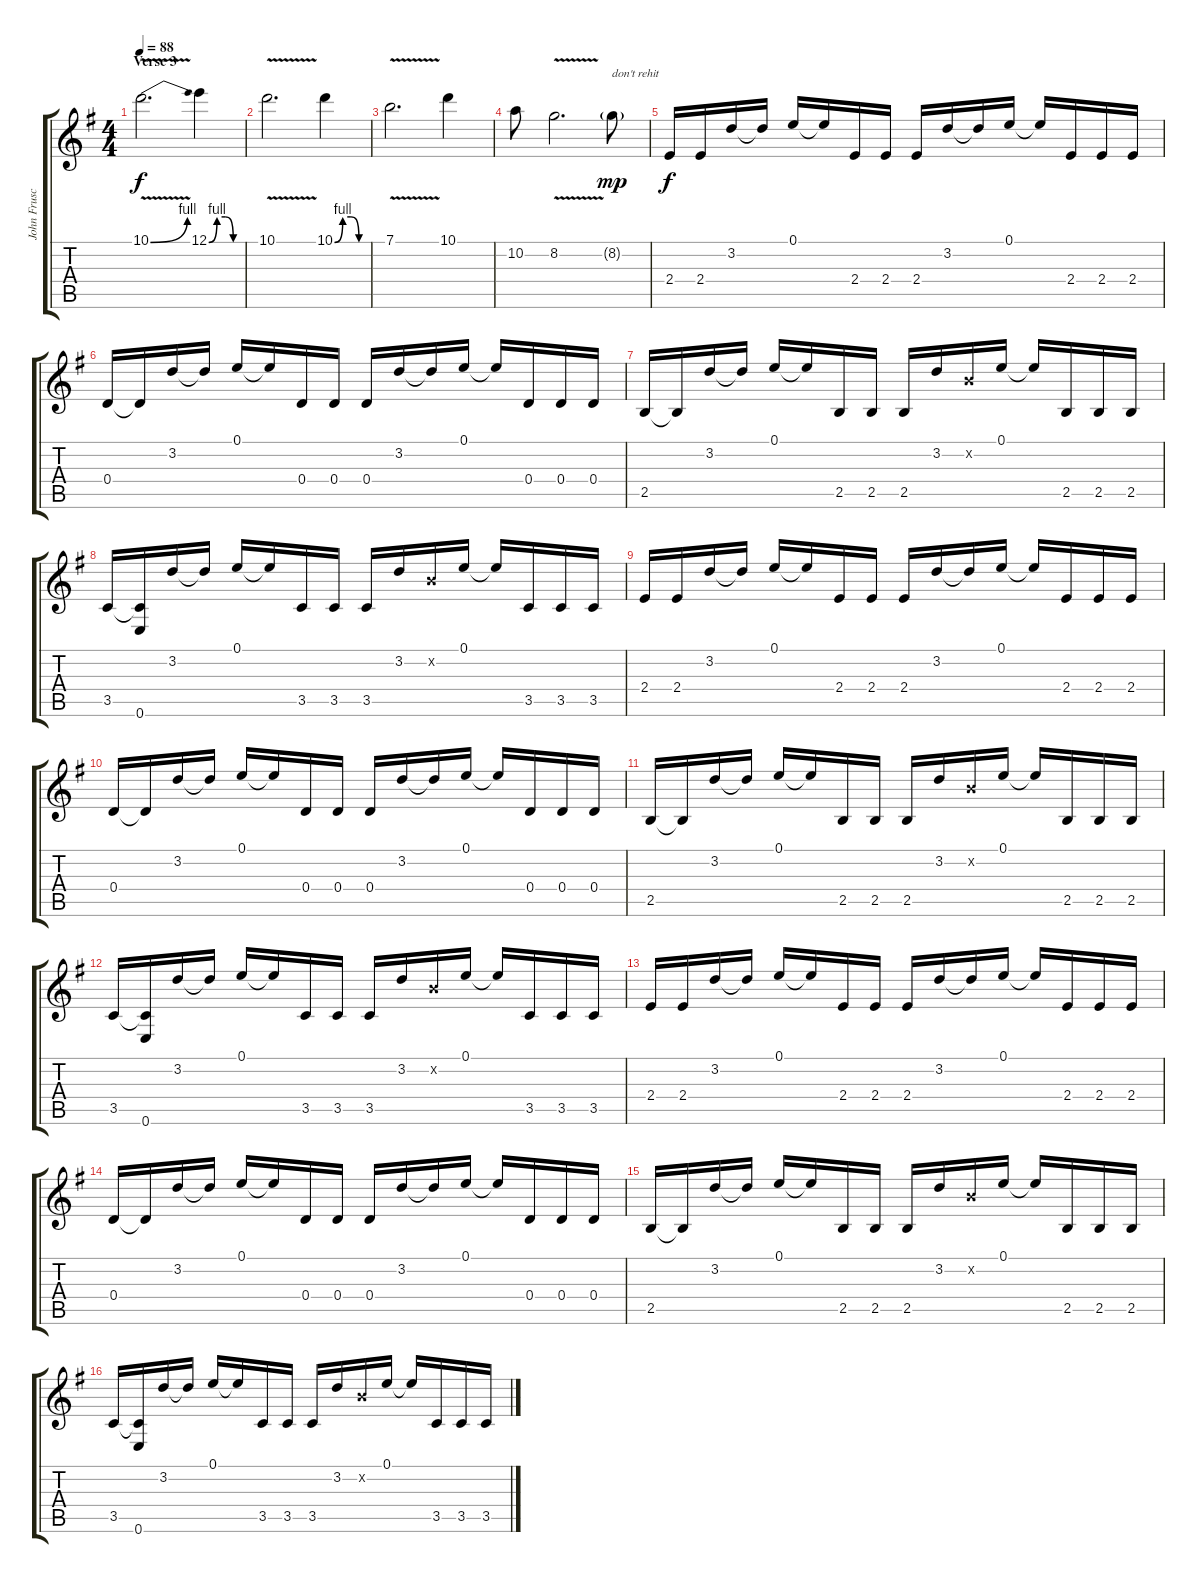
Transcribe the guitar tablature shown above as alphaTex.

\track ("John Frusciante (Guitar)" "John Frusc") {instrument electricguitarclean}
\staff {score tabs}
\tuning (E4 B3 G3 D3 A2 E2) {hide}
\ts (4 4)
\section ("" "Verse 3")
\tempo 88
\clef g2
\ks g
10.1{be (bend 0 0 60 4) v}.2{d dy f} 12.1{be (custom 0 0 15 4 30 4 45 0 60 0)}.4 |
10.1{v}.2{d} 10.1{be (custom 0 0 15 4 30 4 45 0 60 0)}.4 |
7.1{v}.2{d} 10.1.4 |
10.2.8 8.2{v}.2{d} 8.2{g}.8{txt "don't rehit" dy mp} |
2.4.16{dy f instrument electricguitarclean} 2.4.16 3.2.16 3.2{t}.16 0.1.16 0.1{t}.16 2.4.16 2.4.16 2.4.16 3.2.16 3.2{t}.16 0.1.16 0.1{t}.16 2.4.16 2.4.16 2.4.16 |
0.4.16 0.4{t}.16 3.2.16 3.2{t}.16 0.1.16 0.1{t}.16 0.4.16 0.4.16 0.4.16 3.2.16 3.2{t}.16 0.1.16 0.1{t}.16 0.4.16 0.4.16 0.4.16 |
2.5.16 2.5{t}.16 3.2.16 3.2{t}.16 0.1.16 0.1{t}.16 2.5.16 2.5.16 2.5.16 3.2.16 0.2{x}.16 0.1.16 0.1{t}.16 2.5.16 2.5.16 2.5.16 |
3.5.16 (3.5{t} 0.6).16 3.2.16 3.2{t}.16 0.1.16 0.1{t}.16 3.5.16 3.5.16 3.5.16 3.2.16 0.2{x}.16 0.1.16 0.1{t}.16 3.5.16 3.5.16 3.5.16 |
2.4.16 2.4.16 3.2.16 3.2{t}.16 0.1.16 0.1{t}.16 2.4.16 2.4.16 2.4.16 3.2.16 3.2{t}.16 0.1.16 0.1{t}.16 2.4.16 2.4.16 2.4.16 |
0.4.16 0.4{t}.16 3.2.16 3.2{t}.16 0.1.16 0.1{t}.16 0.4.16 0.4.16 0.4.16 3.2.16 3.2{t}.16 0.1.16 0.1{t}.16 0.4.16 0.4.16 0.4.16 |
2.5.16 2.5{t}.16 3.2.16 3.2{t}.16 0.1.16 0.1{t}.16 2.5.16 2.5.16 2.5.16 3.2.16 0.2{x}.16 0.1.16 0.1{t}.16 2.5.16 2.5.16 2.5.16 |
3.5.16 (3.5{t} 0.6).16 3.2.16 3.2{t}.16 0.1.16 0.1{t}.16 3.5.16 3.5.16 3.5.16 3.2.16 0.2{x}.16 0.1.16 0.1{t}.16 3.5.16 3.5.16 3.5.16 |
2.4.16 2.4.16 3.2.16 3.2{t}.16 0.1.16 0.1{t}.16 2.4.16 2.4.16 2.4.16 3.2.16 3.2{t}.16 0.1.16 0.1{t}.16 2.4.16 2.4.16 2.4.16 |
0.4.16 0.4{t}.16 3.2.16 3.2{t}.16 0.1.16 0.1{t}.16 0.4.16 0.4.16 0.4.16 3.2.16 3.2{t}.16 0.1.16 0.1{t}.16 0.4.16 0.4.16 0.4.16 |
2.5.16 2.5{t}.16 3.2.16 3.2{t}.16 0.1.16 0.1{t}.16 2.5.16 2.5.16 2.5.16 3.2.16 0.2{x}.16 0.1.16 0.1{t}.16 2.5.16 2.5.16 2.5.16 |
3.5.16 (3.5{t} 0.6).16 3.2.16 3.2{t}.16 0.1.16 0.1{t}.16 3.5.16 3.5.16 3.5.16 3.2.16 0.2{x}.16 0.1.16 0.1{t}.16 3.5.16 3.5.16 3.5.16
